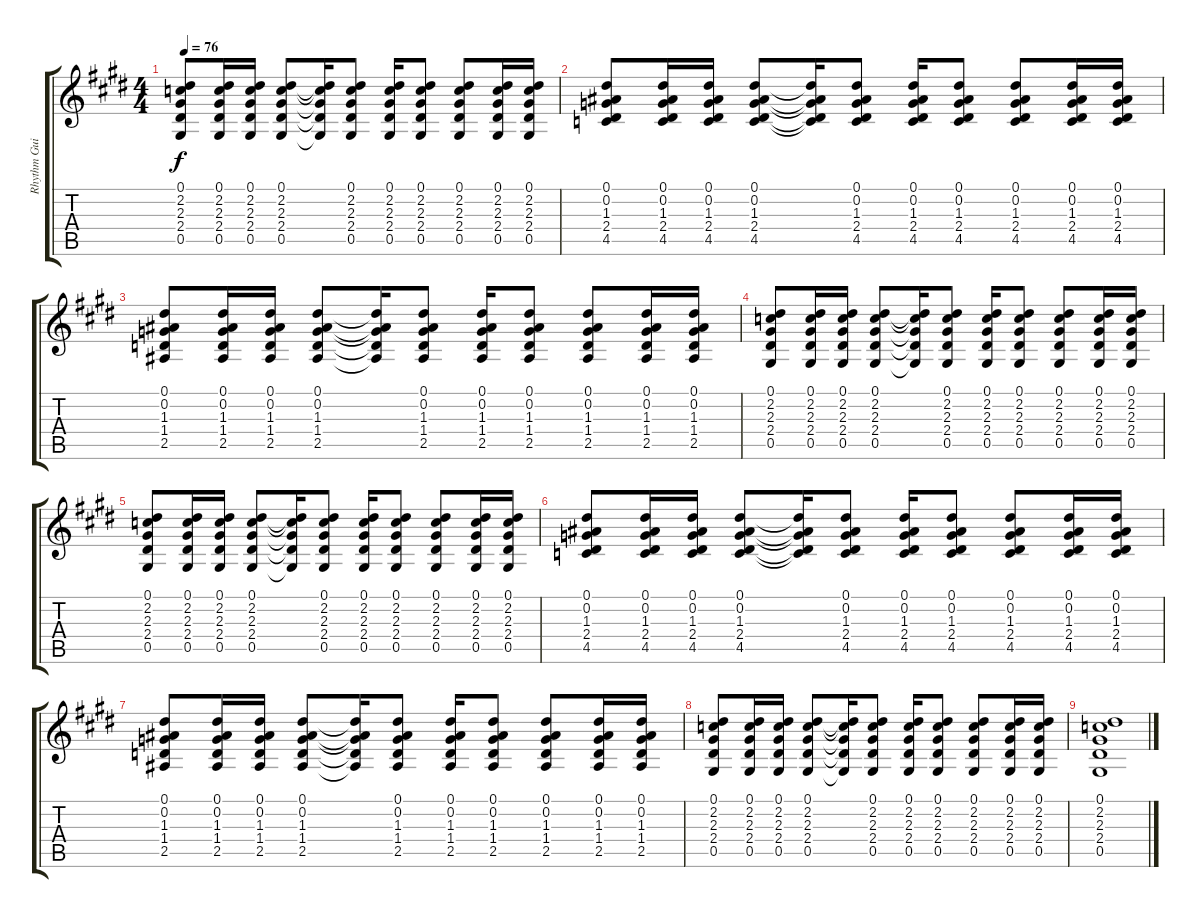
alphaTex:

\track ("Rhythm Guitar (Clean)" "Rhythm Gui") {instrument acousticguitarsteel}
\staff {score tabs}
\tuning (Eb4 Bb3 Gb3 Db3 Ab2 Eb2) {hide}
\ts (4 4)
\tempo 76
\clef g2
\ks e
(0.1 2.2 2.3 2.4 0.5).8{dy f} (0.1 2.2 2.3 2.4 0.5).16 (0.1 2.2 2.3 2.4 0.5).16 (0.1 2.2 2.3 2.4 0.5).8 (0.1{t} 2.2{t} 2.3{t} 2.4{t} 0.5{t}).16 (0.1 2.2 2.3 2.4 0.5).8 (0.1 2.2 2.3 2.4 0.5).16 (0.1 2.2 2.3 2.4 0.5).8 (0.1 2.2 2.3 2.4 0.5).8 (0.1 2.2 2.3 2.4 0.5).16 (0.1 2.2 2.3 2.4 0.5).16 |
(0.1 0.2 1.3 2.4 4.5).8 (0.1 0.2 1.3 2.4 4.5).16 (0.1 0.2 1.3 2.4 4.5).16 (0.1 0.2 1.3 2.4 4.5).8 (0.1{t} 0.2{t} 1.3{t} 2.4{t} 4.5{t}).16 (0.1 0.2 1.3 2.4 4.5).8 (0.1 0.2 1.3 2.4 4.5).16 (0.1 0.2 1.3 2.4 4.5).8 (0.1 0.2 1.3 2.4 4.5).8 (0.1 0.2 1.3 2.4 4.5).16 (0.1 0.2 1.3 2.4 4.5).16 |
(0.1 0.2 1.3 1.4 2.5).8 (0.1 0.2 1.3 1.4 2.5).16 (0.1 0.2 1.3 1.4 2.5).16 (0.1 0.2 1.3 1.4 2.5).8 (0.1{t} 0.2{t} 1.3{t} 1.4{t} 2.5{t}).16 (0.1 0.2 1.3 1.4 2.5).8 (0.1 0.2 1.3 1.4 2.5).16 (0.1 0.2 1.3 1.4 2.5).8 (0.1 0.2 1.3 1.4 2.5).8 (0.1 0.2 1.3 1.4 2.5).16 (0.1 0.2 1.3 1.4 2.5).16 |
(0.1 2.2 2.3 2.4 0.5).8 (0.1 2.2 2.3 2.4 0.5).16 (0.1 2.2 2.3 2.4 0.5).16 (0.1 2.2 2.3 2.4 0.5).8 (0.1{t} 2.2{t} 2.3{t} 2.4{t} 0.5{t}).16 (0.1 2.2 2.3 2.4 0.5).8 (0.1 2.2 2.3 2.4 0.5).16 (0.1 2.2 2.3 2.4 0.5).8 (0.1 2.2 2.3 2.4 0.5).8 (0.1 2.2 2.3 2.4 0.5).16 (0.1 2.2 2.3 2.4 0.5).16 |
(0.1 2.2 2.3 2.4 0.5).8 (0.1 2.2 2.3 2.4 0.5).16 (0.1 2.2 2.3 2.4 0.5).16 (0.1 2.2 2.3 2.4 0.5).8 (0.1{t} 2.2{t} 2.3{t} 2.4{t} 0.5{t}).16 (0.1 2.2 2.3 2.4 0.5).8 (0.1 2.2 2.3 2.4 0.5).16 (0.1 2.2 2.3 2.4 0.5).8 (0.1 2.2 2.3 2.4 0.5).8 (0.1 2.2 2.3 2.4 0.5).16 (0.1 2.2 2.3 2.4 0.5).16 |
(0.1 0.2 1.3 2.4 4.5).8 (0.1 0.2 1.3 2.4 4.5).16 (0.1 0.2 1.3 2.4 4.5).16 (0.1 0.2 1.3 2.4 4.5).8 (0.1{t} 0.2{t} 1.3{t} 2.4{t} 4.5{t}).16 (0.1 0.2 1.3 2.4 4.5).8 (0.1 0.2 1.3 2.4 4.5).16 (0.1 0.2 1.3 2.4 4.5).8 (0.1 0.2 1.3 2.4 4.5).8 (0.1 0.2 1.3 2.4 4.5).16 (0.1 0.2 1.3 2.4 4.5).16 |
(0.1 0.2 1.3 1.4 2.5).8 (0.1 0.2 1.3 1.4 2.5).16 (0.1 0.2 1.3 1.4 2.5).16 (0.1 0.2 1.3 1.4 2.5).8 (0.1{t} 0.2{t} 1.3{t} 1.4{t} 2.5{t}).16 (0.1 0.2 1.3 1.4 2.5).8 (0.1 0.2 1.3 1.4 2.5).16 (0.1 0.2 1.3 1.4 2.5).8 (0.1 0.2 1.3 1.4 2.5).8 (0.1 0.2 1.3 1.4 2.5).16 (0.1 0.2 1.3 1.4 2.5).16 |
(0.1 2.2 2.3 2.4 0.5).8 (0.1 2.2 2.3 2.4 0.5).16 (0.1 2.2 2.3 2.4 0.5).16 (0.1 2.2 2.3 2.4 0.5).8 (0.1{t} 2.2{t} 2.3{t} 2.4{t} 0.5{t}).16 (0.1 2.2 2.3 2.4 0.5).8 (0.1 2.2 2.3 2.4 0.5).16 (0.1 2.2 2.3 2.4 0.5).8 (0.1 2.2 2.3 2.4 0.5).8 (0.1 2.2 2.3 2.4 0.5).16 (0.1 2.2 2.3 2.4 0.5).16 |
(0.1 2.2 2.3 2.4 0.5).1
